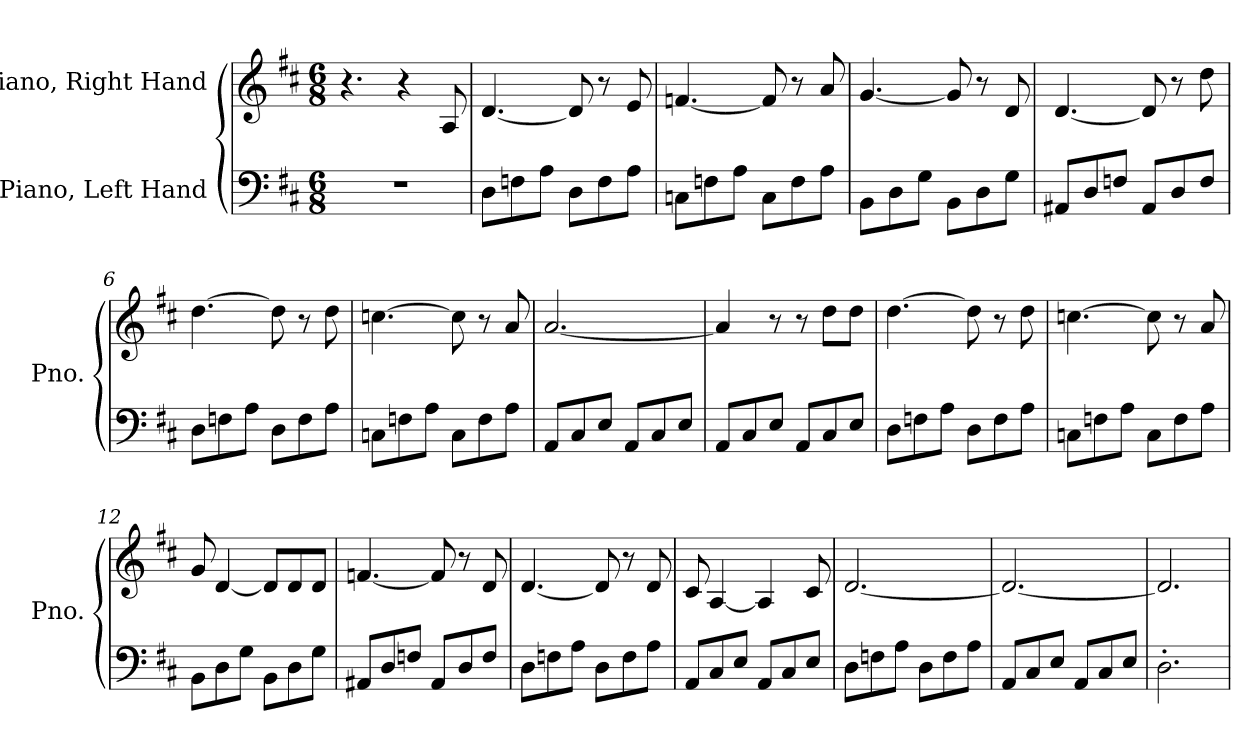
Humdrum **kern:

**kern	**kern
*part2	*part1
*staff2	*staff1
*I"Piano, Left Hand	*I"Piano, Right Hand
*I'Pno.	*I'Pno.
*clefF4	*clefG2
*k[f#c#]	*k[f#c#]
*M6/8	*M6/8
*MM96	*MM96
=1	=1
2.r	4.r
.	4r
.	8A/
=2	=2
8D\L	[4.d/
8Fn\	.
8A\J	.
8D\L	8d/]
8F\	8r
8A\J	8e/
=3	=3
8Cn\L	[4.fn/
8Fn\	.
8A\J	.
8C\L	8f/]
8F\	8r
8A\J	8a/
=4	=4
8BB\L	[4.g/
8D\	.
8G\J	.
8BB\L	8g/]
8D\	8r
8G\J	8d/
!!LO:LB:g=z
=5	=5
8AA#X/L	[4.d/
8D/	.
8Fn/J	.
8AA#/L	8d/]
8D/	8r
8F/J	8dd\
=6	=6
8D\L	[4.dd\
8Fn\	.
8A\J	.
8D\L	8dd\]
8F\	8r
8A\J	8dd\
=7	=7
8Cn\L	[4.ccn\
8Fn\	.
8A\J	.
8C\L	8cc\]
8F\	8r
8A\J	8a/
=8	=8
8AA/L	[2.a/
8C#/	.
8E/J	.
8AA/L	.
8C#/	.
8E/J	.
=9	=9
8AA/L	4a/]
8C#/	.
8E/J	8r
8AA/L	8r
8C#/	8dd\L
8E/J	8dd\J
!!LO:LB:g=z
=10	=10
8D\L	[4.dd\
8Fn\	.
8A\J	.
8D\L	8dd\]
8F\	8r
8A\J	8dd\
=11	=11
8Cn\L	[4.ccn\
8Fn\	.
8A\J	.
8C\L	8cc\]
8F\	8r
8A\J	8a/
=12	=12
8BB\L	8g/
8D\	[4d/
8G\J	.
8BB\L	8d/L]
8D\	8d/
8G\J	8d/J
=13	=13
8AA#X/L	[4.fn/
8D/	.
8Fn/J	.
8AA#/L	8f/]
8D/	8r
8F/J	8d/
=14	=14
8D\L	[4.d/
8Fn\	.
8A\J	.
8D\L	8d/]
8F\	8r
8A\J	8d/
!!LO:LB:g=z
=15	=15
8AA/L	8c#/
8C#/	[4A/
8E/J	.
8AA/L	4A/]
8C#/	.
8E/J	8c#/
=16	=16
8D\L	[2.d/
8Fn\	.
8A\J	.
8D\L	.
8F\	.
8A\J	.
=17	=17
8AA/L	2.d/_
8C#/	.
8E/J	.
8AA/L	.
8C#/	.
8E/J	.
=18	=18
2.D'\	2.d/]
=	=
*-	*-
